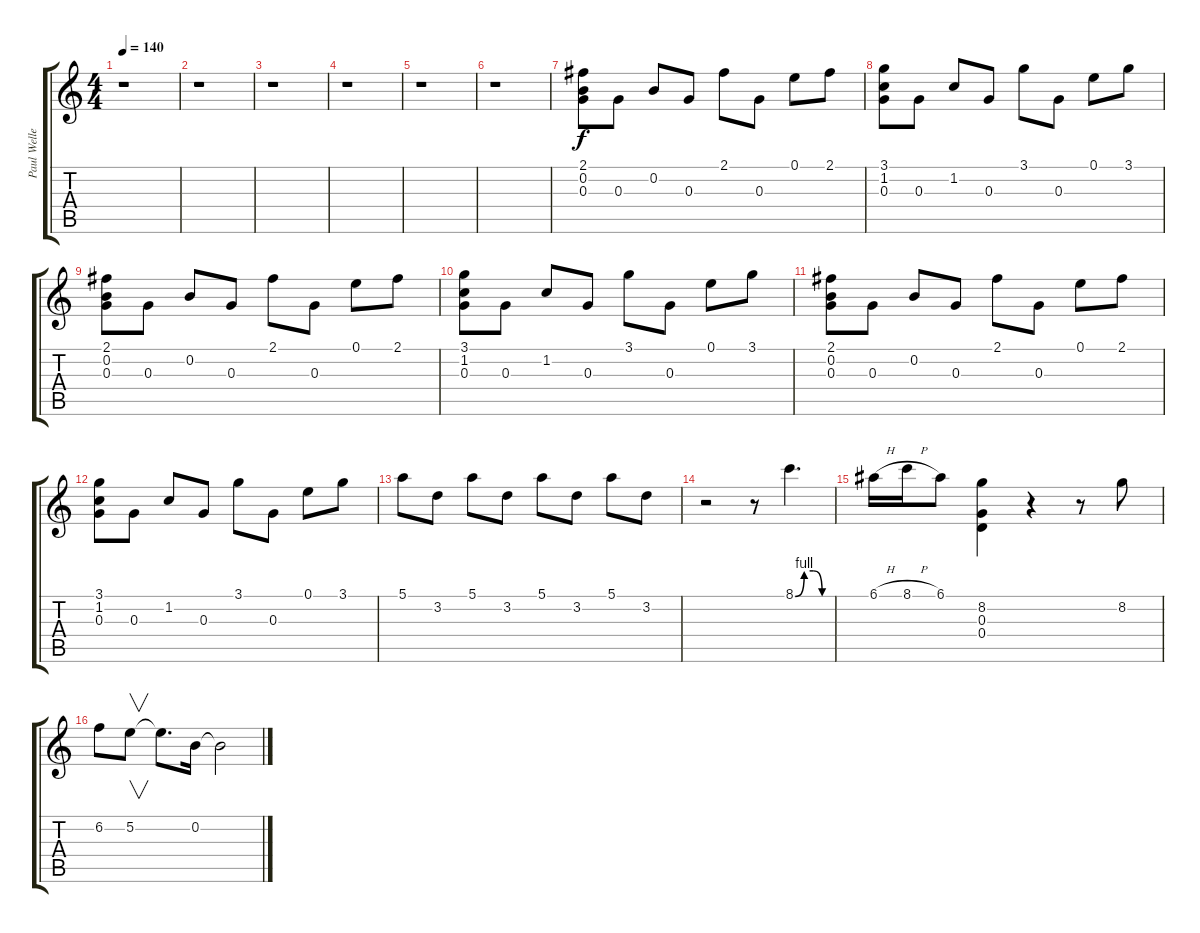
\track ("Paul Weller Solo  " "Paul Welle") {instrument distortionguitar}
\staff {score tabs}
\tuning (E4 B3 G3 D3 A2 E2) {hide}
\ts (4 4)
\tempo 140
\clef g2
\ks c
r.1{dy f} |
r.1 |
r.1 |
r.1 |
r.1 |
r.1 |
(2.1 0.2 0.3).8 0.3.8 0.2.8 0.3.8 2.1.8 0.3.8 0.1.8 2.1.8 |
(3.1 1.2 0.3).8 0.3.8 1.2.8 0.3.8 3.1.8 0.3.8 0.1.8 3.1.8 |
(2.1 0.2 0.3).8 0.3.8 0.2.8 0.3.8 2.1.8 0.3.8 0.1.8 2.1.8 |
(3.1 1.2 0.3).8 0.3.8 1.2.8 0.3.8 3.1.8 0.3.8 0.1.8 3.1.8 |
(2.1 0.2 0.3).8 0.3.8 0.2.8 0.3.8 2.1.8 0.3.8 0.1.8 2.1.8 |
(3.1 1.2 0.3).8 0.3.8 1.2.8 0.3.8 3.1.8 0.3.8 0.1.8 3.1.8 |
5.1.8 3.2.8 5.1.8 3.2.8 5.1.8 3.2.8 5.1.8 3.2.8 |
r.2 r.8 8.1{be (custom 0 0 15 4 30 4 45 0 60 0)}.4{d} |
6.1{h}.16 8.1{h}.16 6.1.8 (8.2 0.3 0.4).4 r.4 r.8 8.2.8 |
6.2.8 5.2.8{v} 5.2{t}.8{d} 0.2.16 0.2{t}.2
